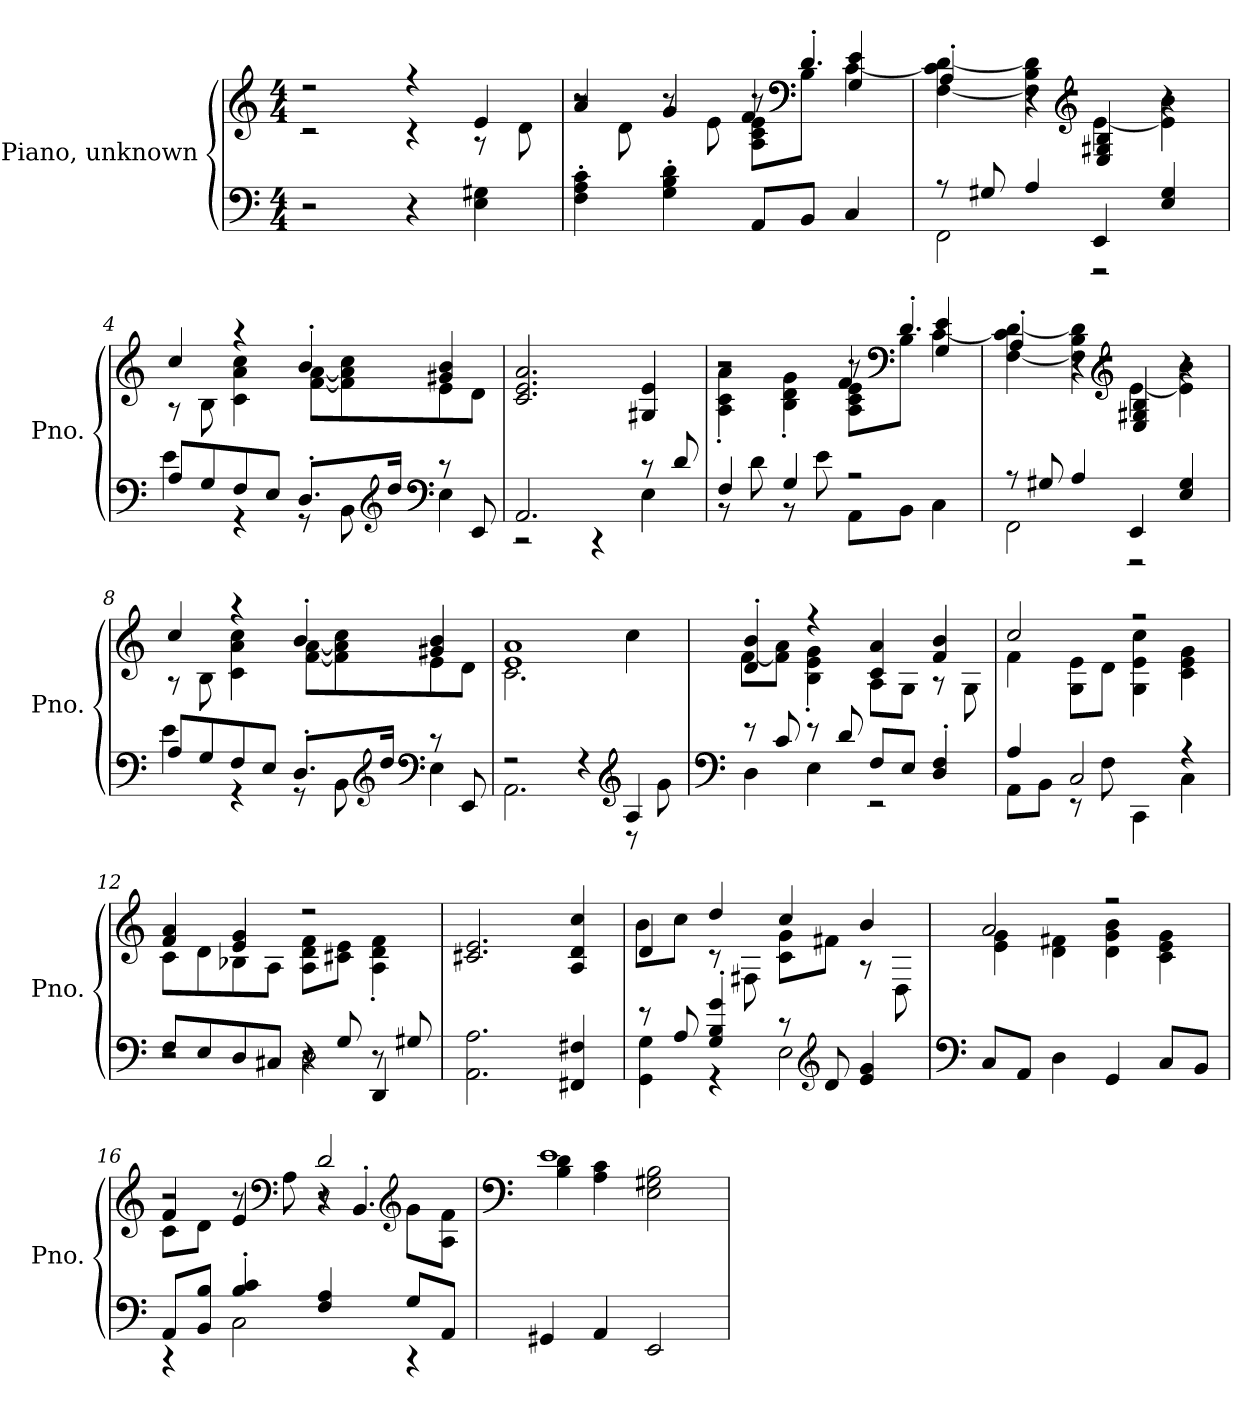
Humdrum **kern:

**kern	**kern
*part1	*part1
*staff2	*staff1
*I"Piano, unknown	*
*I'Pno.	*
*clefF4	*clefG2
*k[]	*k[]
*M4/4	*M4/4
*MM120	*MM120
=1	=1
*	*^
2r	2r	2r
4r	4r	4r
4E\ 4G#X\	4e/	8r
.	.	8d\
=2	=2	=2
*	*	*^
4F\' 4A\' 4c\'	2r	8r	4a/
.	.	8d\	.
4G\' 4B\' 4d\'	.	8r	4g/
.	.	8e\	.
8AA/L	8r	8A\ 8c\ 8e\L	4f/
*	*clefF4	*	*
8BB/J	4.d'/	8B\J	.
4C/	.	[4c\	4G/ 4e/
=3	=3	=3	=3
*^	*	*	*
8r	2FF\	1r	[4F\ 4c\] [4d\	4A'/
8G#X/	.	.	.	.
4A/	.	.	4F\] 4B\ 4d\]	4r
*	*	*clefG2	*	*
4EE/	2r	.	[4e\	4E/ 4G#X/ 4B/
4E/ 4G#/	.	.	4e\] 4b\	4r
*	*	*	*v	*v
=4	=4	=4	=4
8A/L	4e\	4cc/	8r
8G/	.	.	8B\
8F/	4r	4r	4c\ 4a\ 4cc\
8E/J	.	.	.
8.D'/L	8r	4b'/	[8f\ [8a\L
.	8BB\	.	8f\] 8a\] 8cc\
*clefG2	*	*	*
16dd/Jk	.	.	.
*clefF4	*	*	*
8r	4E\	4g#X/ 4b/	8e\
8EE/	.	.	8d\J
*	*	*v	*v
!!LO:LB:g=z
=5	=5	=5
2.AA/	2r	2.c/ 2.e/ 2.a/
.	4r	.
8r	4E\	4G#X/ 4e/
8d/	.	.
=6	=6	=6
*	*	*^
*	*	*	*^
4F/	8r	2r	4A\' 4c\' 4a\'	2r
.	8d\	.	.	.
4G/	8r	.	4B\' 4d\' 4g\'	.
.	8e\	.	.	.
2r	8AA\L	8r	8A\ 8c\ 8e\L	4f/
*	*	*clefF4	*	*
.	8BB\J	4.d'/	8B\J	.
.	4C\	.	[4c\	4G/ 4e/
=7	=7	=7	=7	=7
8r	2FF\	1r	[4F\ 4c\] [4d\	4A'/
8G#X/	.	.	.	.
4A/	.	.	4F\] 4B\ 4d\]	4r
*	*	*clefG2	*	*
4EE/	2r	.	[4e\	4E/ 4G#X/ 4B/
4E/ 4G#/	.	.	4e\] 4b\	4r
*	*	*	*v	*v
=8	=8	=8	=8
8A/L	4e\	4cc/	8r
8G/	.	.	8B\
8F/	4r	4r	4c\ 4a\ 4cc\
8E/J	.	.	.
8.D'/L	8r	4b'/	[8f\ [8a\L
.	8BB\	.	8f\] 8a\] 8cc\
*clefG2	*	*	*
16dd/Jk	.	.	.
*clefF4	*	*	*
8r	4E\	4g#X/ 4b/	8e\
8EE/	.	.	8d\J
!!LO:LB:g=z	!!
=9	=9	=9	=9
2r	2.AA\	1e 1a	2.c\
4r	.	.	.
*clefG2	*	*	*
4A/	8r	.	4cc\
.	8g\	.	.
=10	=10	=10	=10
*clefF4	*	*	*
8r	4D\	4d/' 4b/'	[8f\L
8c/	.	.	8f\] 8a\J
8r	4E\	4r	4B\' 4e\' 4g\'
8d/	.	.	.
8F/L	2r	4c/ 4a/	8A\L
8E/J	.	.	8G\J
4D/' 4F/'	.	4f/ 4b/	8r
.	.	.	8G\
=11	=11	=11	=11
4A/	8AA\L	2cc/	4f\
.	8BB\J	.	.
2C/	8r	.	8G\ 8e\L
.	8F\	.	8d\J
.	4CC\	2r	4G\ 4e\ 4cc\
4r	4C\	.	4c\ 4e\ 4g\
=12	=12	=12	=12
*	*^	*	*
8F/L	2r	2r	4f/ 4a/	8c\L
8E/	.	.	.	8d\
8D/	.	.	4e/ 4g/	8B-X\
8C#X/J	.	.	.	8A\J
8r	2D\	4r	2r	8A\ 8d\ 8f\L
8G/	.	.	.	8c#X\ 8e\J
8r	.	4DD/	.	4A\' 4d\' 4f\'
8G#X/	.	.	.	.
*v	*v	*v	*	*
*	*v	*v
=13	=13
2.AA\ 2.A\	2.c#X/ 2.e/
4FF#X/ 4F#X/	4A/ 4d/ 4cc/
!!LO:LB:g=z
=14	=14
*^	*^
8r	4GG\ 4G\	4d/	8b\L
8A/	.	.	8cc\J
4G/' 4B/' 4g/'	4r	4dd/	8r
.	.	.	8F#X\
8r	2E\	4cc/	8c\ 8g\L
*clefG2	*	*	*
8d/	.	.	8f#X\J
4e/ 4g/	.	4b/	8r
.	.	.	8D\
*v	*v	*	*
=15	=15	=15
*clefF4	*	*
8C/L	2a/	4e\ 4g\
8AA/J	.	.
4D\	.	4d\ 4f#X\
4GG/	2r	4d\ 4g\ 4b\
8C/L	.	4c\ 4e\ 4g\
8BB/J	.	.
=16	=16	=16
*^	*	*^
8AA/L	4r	4f/	8c\L	2r
8BB/ 8B/J	.	.	8d\J	.
4B/' 4c/'	2C\	4e/	8r	.
*	*	*clefF4	*	*
.	.	.	8A\	.
4F/ 4A/	.	2d/	4r	8r
.	.	.	.	4.BB'/
*	*	*clefG2	*	*
8G/L	4r	.	8g\L	.
8AA/J	.	.	8A\ 8f\J	.
*v	*v	*	*	*
*	*v	*v	*v
=17	=17
*	*clefF4
*	*^
4GG#X/	1e	4B\ 4d\
4AA/	.	4A\ 4c\
2EE/	.	2E\ 2G#X\ 2B\
*	*v	*v
=	=
*-	*-
